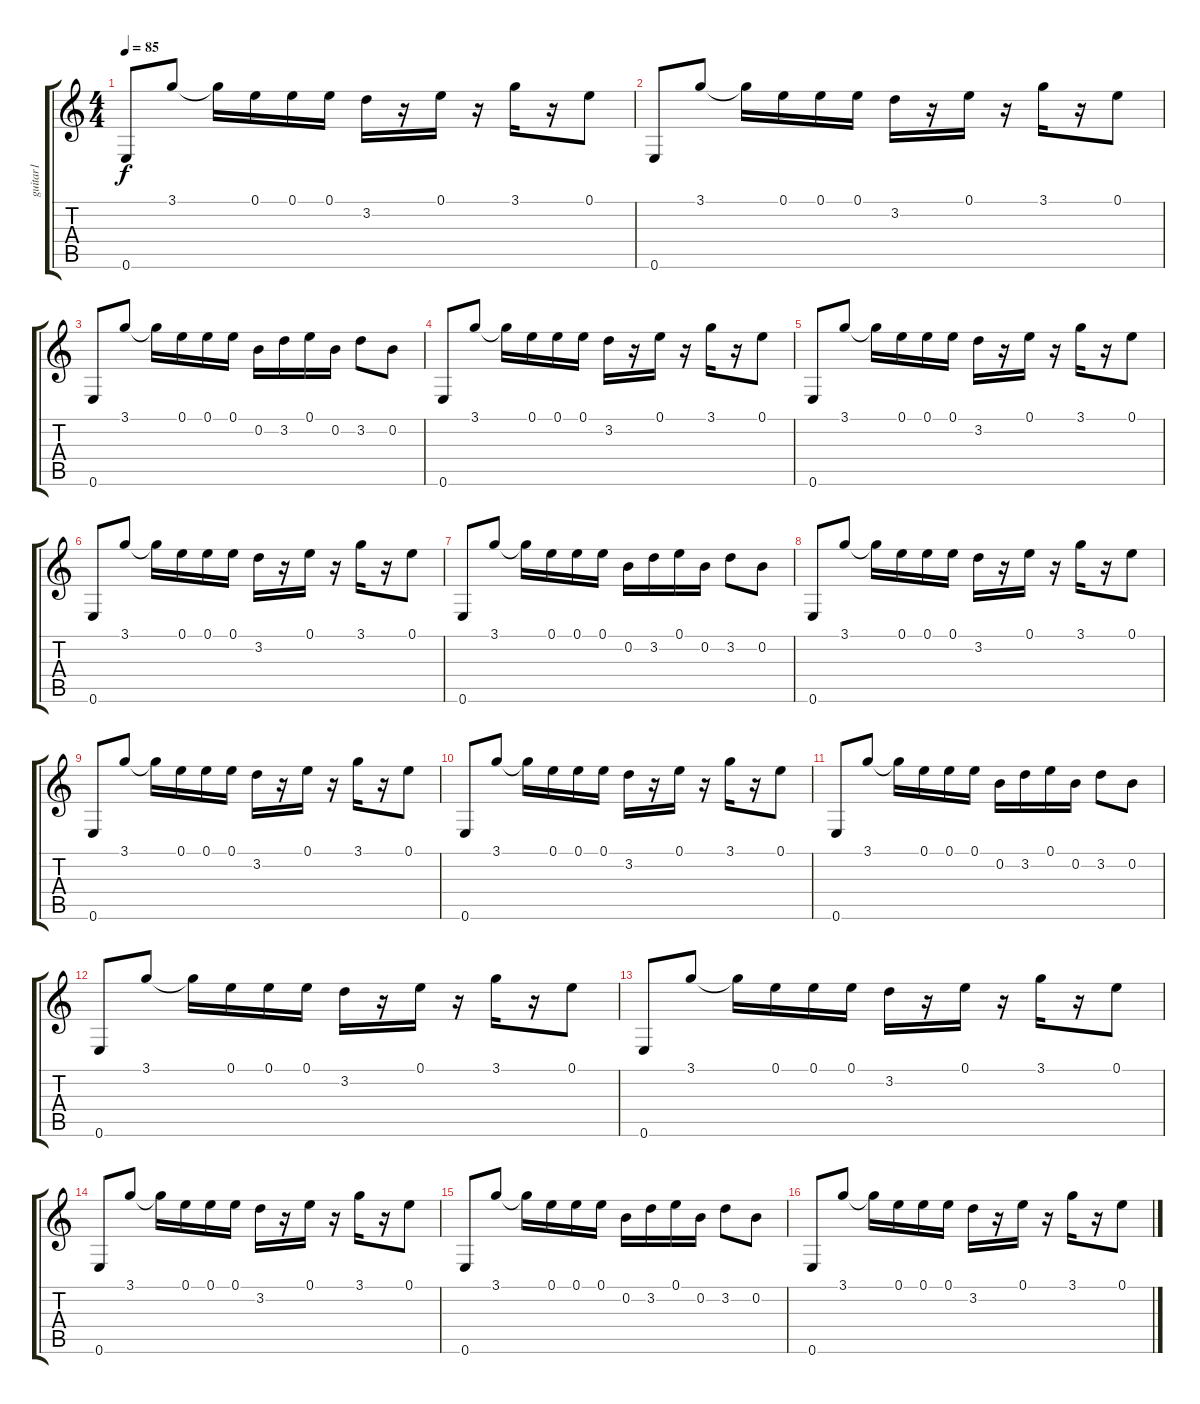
\track ("guitar1" "guitar1") {instrument electricguitarjazz}
\staff {score tabs}
\tuning (E4 B3 G3 D3 A2 E2) {hide}
\ts (4 4)
\tempo 85
\clef g2
\ks c
0.6.8{dy f} 3.1.8 3.1{t}.16 0.1.16 0.1.16 0.1.16 3.2.16 r.16 0.1.16 r.16 3.1.16 r.16 0.1.8 |
0.6.8 3.1.8 3.1{t}.16 0.1.16 0.1.16 0.1.16 3.2.16 r.16 0.1.16 r.16 3.1.16 r.16 0.1.8 |
0.6.8 3.1.8 3.1{t}.16 0.1.16 0.1.16 0.1.16 0.2.16 3.2.16 0.1.16 0.2.16 3.2.8 0.2.8 |
0.6.8 3.1.8 3.1{t}.16 0.1.16 0.1.16 0.1.16 3.2.16 r.16 0.1.16 r.16 3.1.16 r.16 0.1.8 |
0.6.8 3.1.8 3.1{t}.16 0.1.16 0.1.16 0.1.16 3.2.16 r.16 0.1.16 r.16 3.1.16 r.16 0.1.8 |
0.6.8 3.1.8 3.1{t}.16 0.1.16 0.1.16 0.1.16 3.2.16 r.16 0.1.16 r.16 3.1.16 r.16 0.1.8 |
0.6.8 3.1.8 3.1{t}.16 0.1.16 0.1.16 0.1.16 0.2.16 3.2.16 0.1.16 0.2.16 3.2.8 0.2.8 |
0.6.8 3.1.8 3.1{t}.16 0.1.16 0.1.16 0.1.16 3.2.16 r.16 0.1.16 r.16 3.1.16 r.16 0.1.8 |
0.6.8 3.1.8 3.1{t}.16 0.1.16 0.1.16 0.1.16 3.2.16 r.16 0.1.16 r.16 3.1.16 r.16 0.1.8 |
0.6.8 3.1.8 3.1{t}.16 0.1.16 0.1.16 0.1.16 3.2.16 r.16 0.1.16 r.16 3.1.16 r.16 0.1.8 |
0.6.8 3.1.8 3.1{t}.16 0.1.16 0.1.16 0.1.16 0.2.16 3.2.16 0.1.16 0.2.16 3.2.8 0.2.8 |
0.6.8 3.1.8 3.1{t}.16 0.1.16 0.1.16 0.1.16 3.2.16 r.16 0.1.16 r.16 3.1.16 r.16 0.1.8 |
0.6.8 3.1.8 3.1{t}.16 0.1.16 0.1.16 0.1.16 3.2.16 r.16 0.1.16 r.16 3.1.16 r.16 0.1.8 |
0.6.8 3.1.8 3.1{t}.16 0.1.16 0.1.16 0.1.16 3.2.16 r.16 0.1.16 r.16 3.1.16 r.16 0.1.8 |
0.6.8 3.1.8 3.1{t}.16 0.1.16 0.1.16 0.1.16 0.2.16 3.2.16 0.1.16 0.2.16 3.2.8 0.2.8 |
0.6.8 3.1.8 3.1{t}.16 0.1.16 0.1.16 0.1.16 3.2.16 r.16 0.1.16 r.16 3.1.16 r.16 0.1.8
